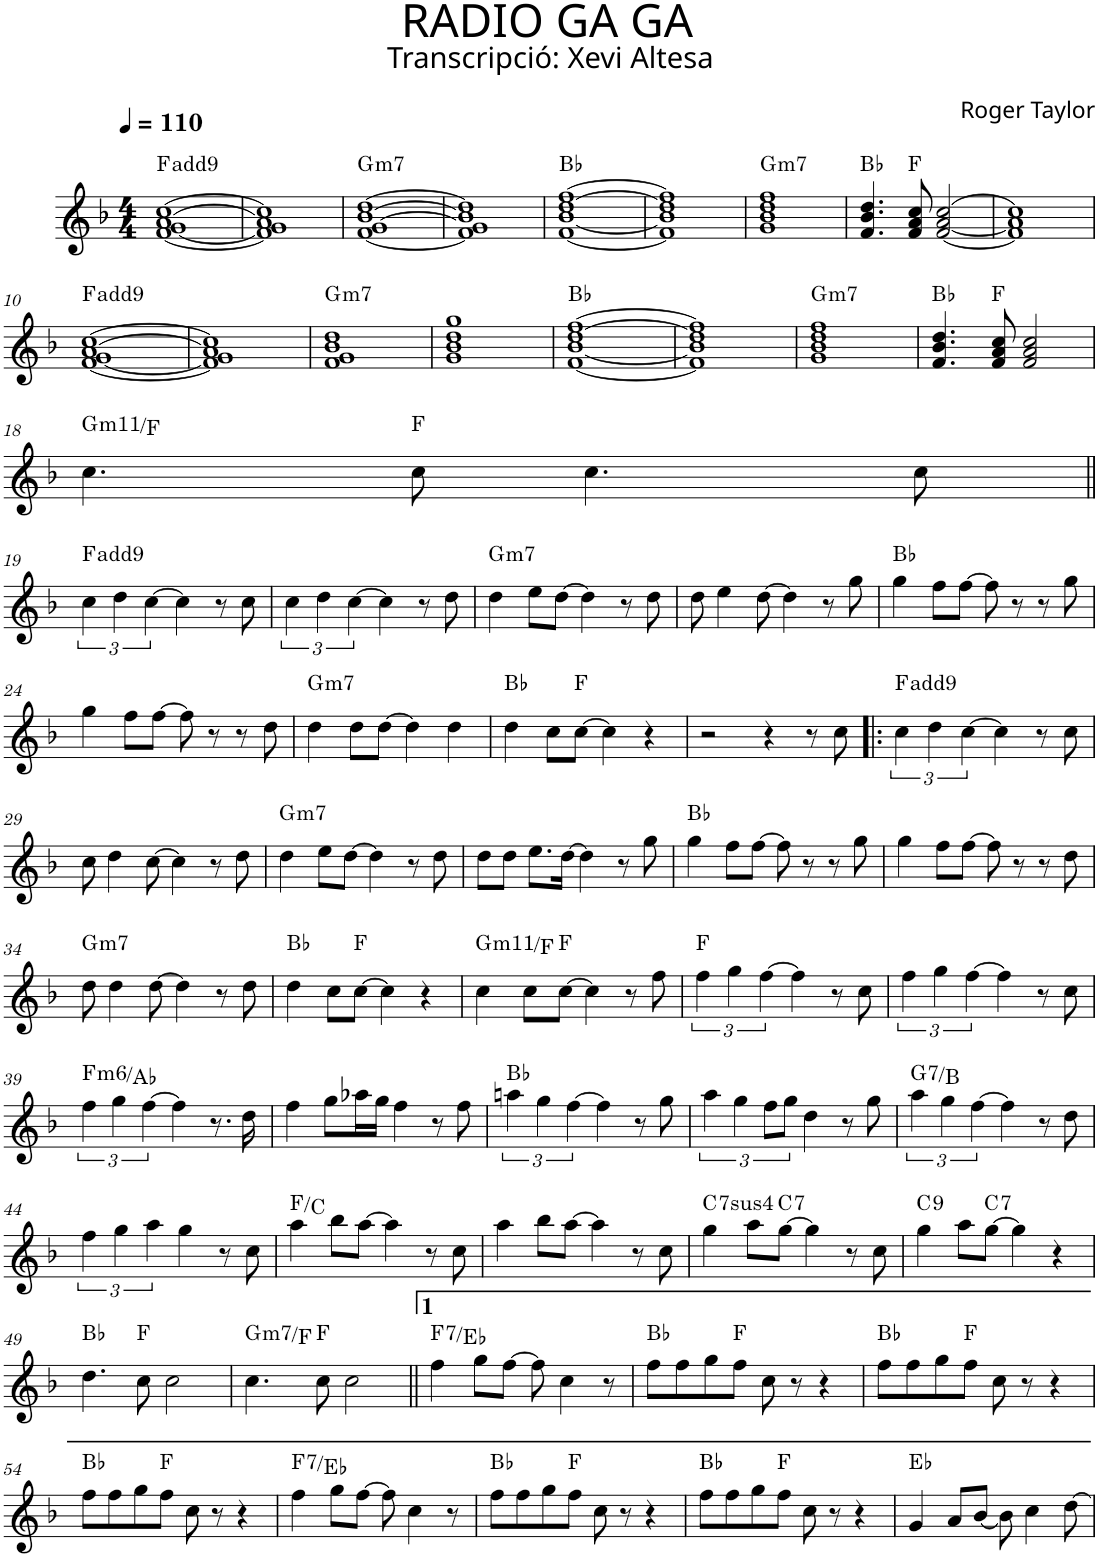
**kern	**harte
*part1	*part1
*staff1	*
*I"P1	*
*clefG2	*
*k[b-]	*
*F:	*
*M4/4	*
*MM110	*
=1	=1
[<1f [<1g [>1a [>1cc	F:maj(9)
=2	=2
1f] 1g] 1a] 1cc]	.
=3	=3
!	!LO:H:kt=m7
[<1f [>1g [>1b- [>1dd	G:min7
=4	=4
1f] 1g] 1b-] 1dd]	.
=5	=5
[<1f [<1b- [>1dd [>1ff	Bb:maj
=6	=6
1f] 1b-] 1dd] 1ff]	.
=7	=7
!	!LO:H:kt=m7
1g 1b- 1dd 1ff	G:min7
=8	=8
4.f/ 4.b-/ 4.dd/	Bb:maj
8f/ 8a/ 8cc/	F:maj
[<2f/ [<2a/ [>2cc/	.
=9	=9
1f] 1a] 1cc]	.
!!LO:LB:g=z
=10	=10
[<1f [<1g [>1a [>1cc	F:maj(9)
=11	=11
1f] 1g] 1a] 1cc]	.
=12	=12
!	!LO:H:kt=m7
1f 1g 1b- 1dd	G:min7
=13	=13
1g 1b- 1dd 1gg	.
=14	=14
[<1f [<1b- [>1dd [>1ff	Bb:maj
=15	=15
1f] 1b-] 1dd] 1ff]	.
=16	=16
!	!LO:H:kt=m7
1g 1b- 1dd 1ff	G:min7
=17	=17
4.f/ 4.b-/ 4.dd/	Bb:maj
8f/ 8a/ 8cc/	F:maj
2f/ 2a/ 2cc/	.
!!LO:LB:g=z
=18	=18
!	!LO:H:kt=m11
4.cc\	G:min9(11)/b7
8cc\	F:maj
4.cc\	.
8cc\	.
!!LO:LB:g=z
=19||	=19||
6cc\	F:maj(9)
6dd\	.
[>6cc\	.
4cc\]	.
8r	.
8cc\	.
=20	=20
6cc\	.
6dd\	.
[>6cc\	.
4cc\]	.
8r	.
8dd\	.
=21	=21
!	!LO:H:kt=m7
4dd\	G:min7
8ee\L	.
[>8dd\J	.
4dd\]	.
8r	.
8dd\	.
=22	=22
8dd\	.
4ee\	.
[>8dd\	.
4dd\]	.
8r	.
8gg\	.
=23	=23
4gg\	Bb:maj
8ff\L	.
[8ff\J	.
8ff\]	.
8r	.
8r	.
8gg\	.
!!LO:LB:g=z
=24	=24
4gg\	.
8ff\L	.
[8ff\J	.
8ff\]	.
8r	.
8r	.
8dd\	.
=25	=25
!	!LO:H:kt=m7
4dd\	G:min7
8dd\L	.
[>8dd\J	.
4dd\]	.
4dd\	.
=26	=26
4dd\	Bb:maj
8cc\L	.
[>8cc\J	F:maj
4cc\]	.
4r	.
=27	=27
2r	.
4r	.
8r	.
8cc\	.
=28!|:	=28!|:
6cc\	F:maj(9)
6dd\	.
[>6cc\	.
4cc\]	.
8r	.
8cc\	.
!!LO:LB:g=z
=29	=29
8cc\	.
4dd\	.
[>8cc\	.
4cc\]	.
8r	.
8dd\	.
=30	=30
!	!LO:H:kt=m7
4dd\	G:min7
8ee\L	.
[>8dd\J	.
4dd\]	.
8r	.
8dd\	.
=31	=31
8dd\L	.
8dd\J	.
8.ee\L	.
[>16dd\Jk	.
4dd\]	.
8r	.
8gg\	.
=32	=32
4gg\	Bb:maj
8ff\L	.
[8ff\J	.
8ff\]	.
8r	.
8r	.
8gg\	.
=33	=33
4gg\	.
8ff\L	.
[8ff\J	.
8ff\]	.
8r	.
8r	.
8dd\	.
!!LO:LB:g=z
=34	=34
!	!LO:H:kt=m7
8dd\	G:min7
4dd\	.
[>8dd\	.
4dd\]	.
8r	.
8dd\	.
=35	=35
4dd\	Bb:maj
8cc\L	.
[>8cc\J	F:maj
4cc\]	.
4r	.
=36	=36
!	!LO:H:kt=m11
4cc\	G:min9(11)/b7
8cc\L	.
[>8cc\J	F:maj
4cc\]	.
8r	.
8ff\	.
=37	=37
6ff\	F:maj
6gg\	.
[>6ff\	.
4ff\]	.
8r	.
8cc\	.
=38	=38
6ff\	.
6gg\	.
[>6ff\	.
4ff\]	.
8r	.
8cc\	.
!!LO:LB:g=z
=39	=39
!	!LO:H:kt=m6
6ff\	F:min6/b3
6gg\	.
[>6ff\	.
4ff\]	.
8.r	.
16dd\	.
=40	=40
4ff\	.
8gg\L	.
16aa-X\L	.
16gg\JJ	.
4ff\	.
8r	.
8ff\	.
=41	=41
6aan\	Bb:maj
6gg\	.
[>6ff\	.
4ff\]	.
8r	.
8gg\	.
=42	=42
6aa\	.
6gg\	.
12ff\L	.
12gg\J	.
4dd\	.
8r	.
8gg\	.
=43	=43
!	!LO:H:kt=7
6aa\	G:7/3
6gg\	.
[>6ff\	.
4ff\]	.
8r	.
8dd\	.
!!LO:LB:g=z
=44	=44
6ff\	.
6gg\	.
6aa\	.
4gg\	.
8r	.
8cc\	.
=45	=45
4aa\	F:maj/5
8bb-\L	.
[>8aa\J	.
4aa\]	.
8r	.
8cc\	.
=46	=46
4aa\	.
8bb-\L	.
[>8aa\J	.
4aa\]	.
8r	.
8cc\	.
=47	=47
!	!LO:H:kt=74
4gg\	C:sus4(7)
8aa\L	.
!	!LO:H:kt=7
[>8gg\J	C:7
4gg\]	.
8r	.
8cc\	.
=48	=48
!	!LO:H:kt=9
4gg\	C:9
8aa\L	.
!	!LO:H:kt=7
[>8gg\J	C:7
4gg\]	.
4r	.
!!LO:LB:g=z
=49	=49
4.dd\	Bb:maj
8cc\	F:maj
2cc\	.
=50	=50
!	!LO:H:kt=m7
4.cc\	G:min7/b7
8cc\	F:maj
2cc\	.
=51||	=51||
!	!LO:H:kt=7
4ff\	F:7/b7
8gg\L	.
[>8ff\J	.
8ff\]	.
4cc\	.
8r	.
=52	=52
8ff\L	Bb:maj
8ff\	.
8gg\	.
8ff\J	F:maj
8cc\	.
8r	.
4r	.
=53	=53
8ff\L	Bb:maj
8ff\	.
8gg\	.
8ff\J	F:maj
8cc\	.
8r	.
4r	.
!!LO:LB:g=z
=54	=54
8ff\L	Bb:maj
8ff\	.
8gg\	.
8ff\J	F:maj
8cc\	.
8r	.
4r	.
=55	=55
!	!LO:H:kt=7
4ff\	F:7/b7
8gg\L	.
[>8ff\J	.
8ff\]	.
4cc\	.
8r	.
=56	=56
8ff\L	Bb:maj
8ff\	.
8gg\	.
8ff\J	F:maj
8cc\	.
8r	.
4r	.
=57	=57
8ff\L	Bb:maj
8ff\	.
8gg\	.
8ff\J	F:maj
8cc\	.
8r	.
4r	.
=58	=58
4g/	Eb:maj
8a/L	.
[<8b-/J	.
8b-\]	.
4cc\	.
[>8dd\	.
=	=
*-	*-
